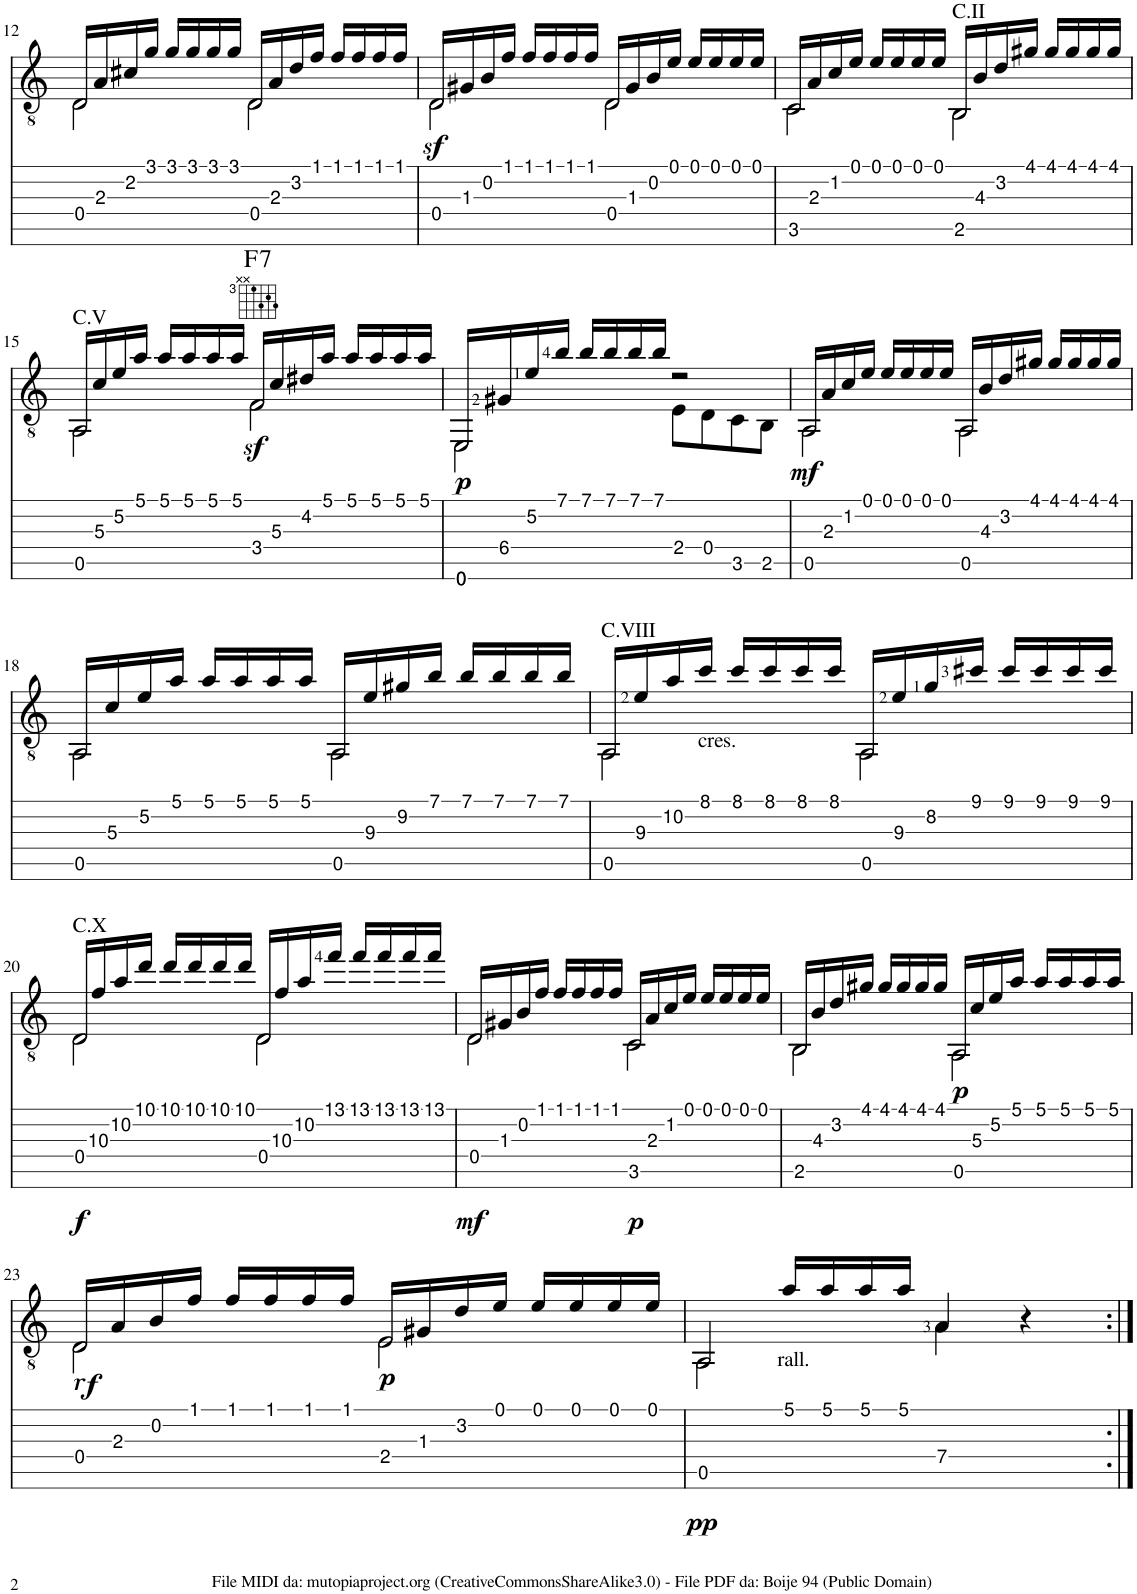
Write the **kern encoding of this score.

**kern	**kern	**dynam	**harte
*part1	*part1	*part1	*part1
*staff2	*staff1	*staff1/2	*
*I"Guitar	*	*	*
*I'Guit.	*	*	*
!!LO:PB:g=z
*	*clefGv2	*	*
*k[]	*k[]	*	*
*M4/4	*M4/4	*	*
*met(c)	*met(c)	*	*
=12	=12	=12	=12
*^	*	*	*
!	!	!LO:N:head=open	!	!
*	*	*^	*	*
16DLL	2D	16D/LL	2D\	.	.
16AJ	.	16A/	.	.	.
16c#L	.	16c#X/	.	.	.
16gJJ	.	16g/JJ	.	.	.
16gLL	.	16g/LL	.	.	.
16gJ	.	16g/	.	.	.
16gL	.	16g/	.	.	.
16gJJ	.	16g/JJ	.	.	.
!	!	!LO:N:head=open	!	!	!
16DLL	2D	16D/LL	2D\	.	.
16AJ	.	16A/	.	.	.
16dL	.	16d/	.	.	.
16fJJ	.	16f/JJ	.	.	.
16fLL	.	16f/LL	.	.	.
16fJ	.	16f/	.	.	.
16fL	.	16f/	.	.	.
16fJJ	.	16f/JJ	.	.	.
=13	=13	=13	=13	=13	=13
!	!	!LO:N:head=open	!	!LO:DY:b	!
16DLL	2D	16D/LL	2D\	sf	.
16G#J	.	16G#X/	.	.	.
16BL	.	16B/	.	.	.
16fJJ	.	16f/JJ	.	.	.
16fLL	.	16f/LL	.	.	.
16fJ	.	16f/	.	.	.
16fL	.	16f/	.	.	.
16fJJ	.	16f/JJ	.	.	.
!	!	!LO:N:head=open	!	!	!
16DLL	2D	16D/LL	2D\	.	.
16G#J	.	16G#/	.	.	.
16BL	.	16B/	.	.	.
16eJJ	.	16e/JJ	.	.	.
16eLL	.	16e/LL	.	.	.
16eJ	.	16e/	.	.	.
16eL	.	16e/	.	.	.
16eJJ	.	16e/JJ	.	.	.
=14	=14	=14	=14	=14	=14
!	!	!LO:N:head=open	!	!	!
16CLL	2C	16C/LL	2C\	.	.
16AJ	.	16A/	.	.	.
16cL	.	16c/	.	.	.
16eJJ	.	16e/JJ	.	.	.
16eLL	.	16e/LL	.	.	.
16eJ	.	16e/	.	.	.
16eL	.	16e/	.	.	.
16eJJ	.	16e/JJ	.	.	.
!	!	!LO:TX:a:t=C.II	!	!	!
!	!	!LO:N:head=open	!	!	!
16BBLL	2BB	16BB/LL	2BB\	.	.
16BJ	.	16B/	.	.	.
16dL	.	16d/	.	.	.
16g#JJ	.	16g#X/JJ	.	.	.
16g#LL	.	16g#/LL	.	.	.
16g#J	.	16g#/	.	.	.
16g#L	.	16g#/	.	.	.
16g#JJ	.	16g#/JJ	.	.	.
!!LO:LB:g=z	!!
=15	=15	=15	=15	=15	=15
!	!	!LO:TX:a:t=C.V	!	!	!
!	!	!LO:N:head=open	!	!	!
16AALL	2AA	16AA/LL	2AA\	.	.
16cJ	.	16c/	.	.	.
16eL	.	16e/	.	.	.
16aJJ	.	16a/JJ	.	.	.
16aLL	.	16a/LL	.	.	.
16aJ	.	16a/	.	.	.
16aL	.	16a/	.	.	.
16aJJ	.	16a/JJ	.	.	.
!	!	!LO:N:head=open	!	!LO:DY:b	!LO:H:kt=7
16FLL	2F	16F/LL	2F\	sf	F:7
16cJ	.	16c/	.	.	.
16d#L	.	16d#X/	.	.	.
16aJJ	.	16a/JJ	.	.	.
16aLL	.	16a/LL	.	.	.
16aJ	.	16a/	.	.	.
16aL	.	16a/	.	.	.
16aJJ	.	16a/JJ	.	.	.
=16	=16	=16	=16	=16	=16
!	!	!LO:N:head=open	!	!LO:DY:b	!
16EELL	2EE	16EE/LL	2EE\	p	.
16G#J	.	16G#X/	.	.	.
16eL	.	16e/	.	.	.
16bJJ	.	16b/JJ	.	.	.
16bLL	.	16b/LL	.	.	.
16bJ	.	16b/	.	.	.
16bL	.	16b/	.	.	.
16bJJ	.	16b/JJ	.	.	.
2r	8EL	2r	8E\L	.	.
.	8DJ	.	8D\	.	.
.	8CL	.	8C\	.	.
.	8BBJ	.	8BB\J	.	.
=17	=17	=17	=17	=17	=17
!	!	!LO:N:head=open	!	!LO:DY:b	!
16AALL	2AA	16AA/LL	2AA\	mf	.
16AJ	.	16A/	.	.	.
16cL	.	16c/	.	.	.
16eJJ	.	16e/JJ	.	.	.
16eLL	.	16e/LL	.	.	.
16eJ	.	16e/	.	.	.
16eL	.	16e/	.	.	.
16eJJ	.	16e/JJ	.	.	.
!	!	!LO:N:head=open	!	!	!
16AALL	2AA	16AA/LL	2AA\	.	.
16BJ	.	16B/	.	.	.
16dL	.	16d/	.	.	.
16g#JJ	.	16g#X/JJ	.	.	.
16g#LL	.	16g#/LL	.	.	.
16g#J	.	16g#/	.	.	.
16g#L	.	16g#/	.	.	.
16g#JJ	.	16g#/JJ	.	.	.
!!LO:LB:g=z	!!
=18	=18	=18	=18	=18	=18
!	!	!LO:N:head=open	!	!	!
16AALL	2AA	16AA/LL	2AA\	.	.
16cJ	.	16c/	.	.	.
16eL	.	16e/	.	.	.
16aJJ	.	16a/JJ	.	.	.
16aLL	.	16a/LL	.	.	.
16aJ	.	16a/	.	.	.
16aL	.	16a/	.	.	.
16aJJ	.	16a/JJ	.	.	.
!	!	!LO:N:head=open	!	!	!
16AALL	2AA	16AA/LL	2AA\	.	.
16eJ	.	16e/	.	.	.
16g#L	.	16g#X/	.	.	.
16bJJ	.	16b/JJ	.	.	.
16bLL	.	16b/LL	.	.	.
16bJ	.	16b/	.	.	.
16bL	.	16b/	.	.	.
16bJJ	.	16b/JJ	.	.	.
=19	=19	=19	=19	=19	=19
!	!	!LO:TX:a:t=C.VIII	!	!	!
!	!	!LO:N:head=open	!	!	!
16AALL	2AA	16AA/LL	2AA\	.	.
16eJ	.	16e/	.	.	.
16aL	.	16a/	.	.	.
!	!	!LO:TX:b:t=cres.	!	!	!
16ccJJ	.	16cc/JJ	.	.	.
16ccLL	.	16cc/LL	.	.	.
16ccJ	.	16cc/	.	.	.
16ccL	.	16cc/	.	.	.
16ccJJ	.	16cc/JJ	.	.	.
!	!	!LO:N:head=open	!	!	!
16AALL	2AA	16AA/LL	2AA\	.	.
16eJ	.	16e/	.	.	.
16gL	.	16g/	.	.	.
16cc#JJ	.	16cc#X/JJ	.	.	.
16cc#LL	.	16cc#/LL	.	.	.
16cc#J	.	16cc#/	.	.	.
16cc#L	.	16cc#/	.	.	.
16cc#JJ	.	16cc#/JJ	.	.	.
!!LO:LB:g=z	!!
=20	=20	=20	=20	=20	=20
!	!	!LO:TX:a:t=C.X	!	!	!
!	!	!LO:N:head=open	!	!LO:DY:b=2	!
16DLL	2D	16D/LL	2D\	f	.
16fJ	.	16f/	.	.	.
16aL	.	16a/	.	.	.
16ddJJ	.	16dd/JJ	.	.	.
16ddLL	.	16dd/LL	.	.	.
16ddJ	.	16dd/	.	.	.
16ddL	.	16dd/	.	.	.
16ddJJ	.	16dd/JJ	.	.	.
!	!	!LO:N:head=open	!	!	!
16DLL	2D	16D/LL	2D\	.	.
16fJ	.	16f/	.	.	.
16aL	.	16a/	.	.	.
16ffJJ	.	16ff/JJ	.	.	.
16ffLL	.	16ff/LL	.	.	.
16ffJ	.	16ff/	.	.	.
16ffL	.	16ff/	.	.	.
16ffJJ	.	16ff/JJ	.	.	.
=21	=21	=21	=21	=21	=21
!	!	!LO:N:head=open	!	!LO:DY:b=2	!
16DLL	2D	16D/LL	2D\	mf	.
16G#J	.	16G#X/	.	.	.
16BL	.	16B/	.	.	.
16fJJ	.	16f/JJ	.	.	.
16fLL	.	16f/LL	.	.	.
16fJ	.	16f/	.	.	.
16fL	.	16f/	.	.	.
16fJJ	.	16f/JJ	.	.	.
!	!	!LO:N:head=open	!	!LO:DY:b=2	!
16CLL	2C	16C/LL	2C\	p	.
16AJ	.	16A/	.	.	.
16cL	.	16c/	.	.	.
16eJJ	.	16e/JJ	.	.	.
16eLL	.	16e/LL	.	.	.
16eJ	.	16e/	.	.	.
16eL	.	16e/	.	.	.
16eJJ	.	16e/JJ	.	.	.
=22	=22	=22	=22	=22	=22
!	!	!LO:N:head=open	!	!	!
16BBLL	2BB	16BB/LL	2BB\	.	.
16BJ	.	16B/	.	.	.
16dL	.	16d/	.	.	.
16g#JJ	.	16g#X/JJ	.	.	.
16g#LL	.	16g#/LL	.	.	.
16g#J	.	16g#/	.	.	.
16g#L	.	16g#/	.	.	.
16g#JJ	.	16g#/JJ	.	.	.
!	!	!LO:N:head=open	!	!LO:DY:b	!
16AALL	2AA	16AA/LL	2AA\	p	.
16cJ	.	16c/	.	.	.
16eL	.	16e/	.	.	.
16aJJ	.	16a/JJ	.	.	.
16aLL	.	16a/LL	.	.	.
16aJ	.	16a/	.	.	.
16aL	.	16a/	.	.	.
16aJJ	.	16a/JJ	.	.	.
!!LO:LB:g=z	!!
=23	=23	=23	=23	=23	=23
!	!	!LO:N:head=open	!	!LO:DY:b	!
!	!	!	!	!LO:DY:n=1:b	!
16DLL	2D	16D/LL	2D\	other-dynamics f	.
16AJ	.	16A/	.	.	.
16BL	.	16B/	.	.	.
16fJJ	.	16f/JJ	.	.	.
16fLL	.	16f/LL	.	.	.
16fJ	.	16f/	.	.	.
16fL	.	16f/	.	.	.
16fJJ	.	16f/JJ	.	.	.
!	!	!LO:N:head=open	!	!LO:DY:n=2:b	!
16ELL	2E	16E/LL	2E\	p	.
16G#J	.	16G#X/	.	.	.
16dL	.	16d/	.	.	.
16eJJ	.	16e/JJ	.	.	.
16eLL	.	16e/LL	.	.	.
16eJ	.	16e/	.	.	.
16eL	.	16e/	.	.	.
16eJJ	.	16e/JJ	.	.	.
=24	=24	=24	=24	=24	=24
!	!	!LO:N:head=open	!	!LO:DY:b=2	!
4AA	2AA	4AA/	2AA\	pp	.
!	!	!LO:TX:b:t=rall.	!	!	!
16aLL	.	16a/LL	.	.	.
16aJ	.	16a/	.	.	.
16aL	.	16a/	.	.	.
16aJJ	.	16a/JJ	.	.	.
4A	4A	4A/	4A\	.	.
4r	4ryy	4r	4ryy	.	.
*v	*v	*	*	*	*
*	*v	*v	*	*
=:|!	=:|!	=:|!	=:|!
*-	*-	*-	*-
